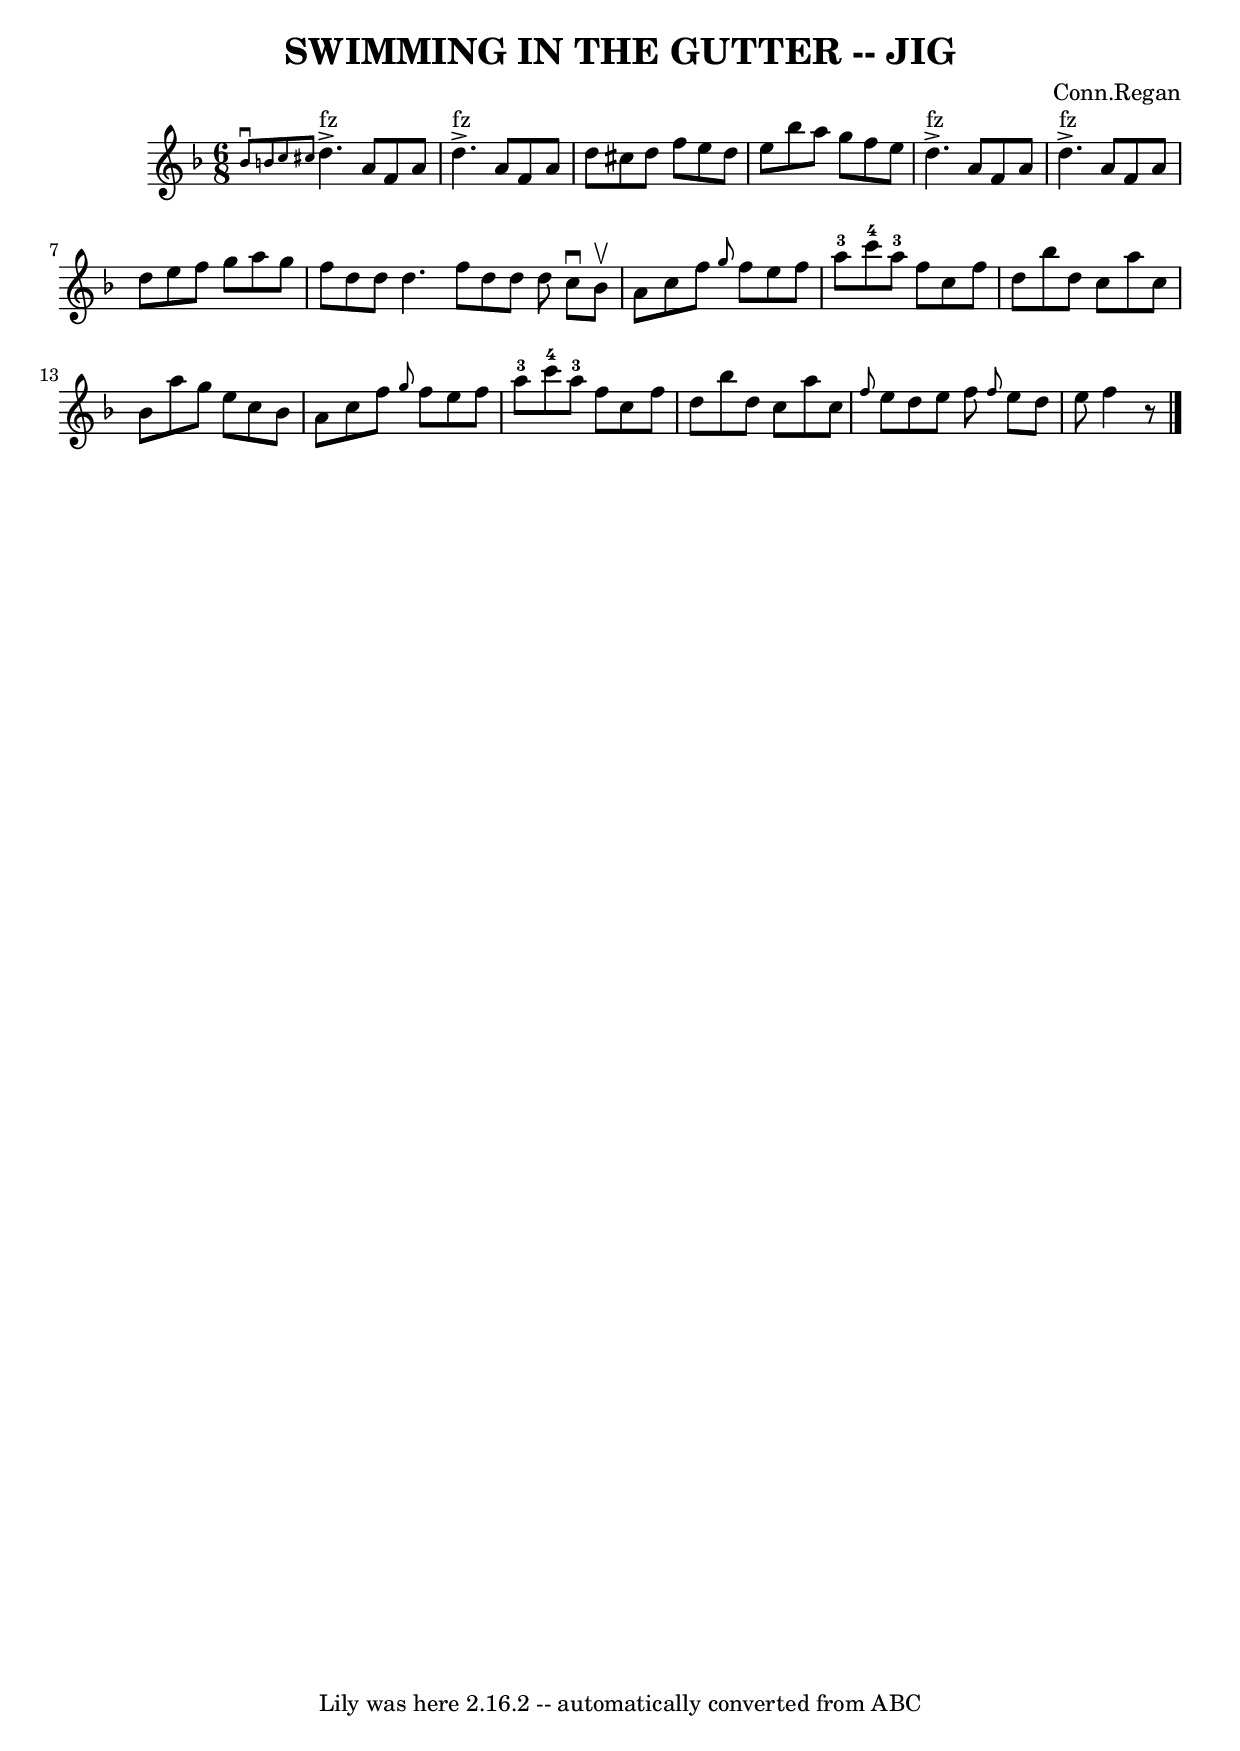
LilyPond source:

\version "2.16.2"
\include "Mammoth.ily"
\header {
  %% book = "Ryan's Mammoth Collection of Fiddle Tunes"
  composer = "Conn.Regan"
  crossRefNumber = "1"
  footnotes = ""
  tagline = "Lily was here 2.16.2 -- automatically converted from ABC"
  title = "SWIMMING IN THE GUTTER -- JIG"

}
voicedefault =  {


  \time 6/8 
  \key d \minor
  \grace { bes'8^\downbow b'8 c''8 cis''8  

	 } d''4.^"fz"^\accent a'8 f'8 a'8    |
  d''4. ^"fz"^\accent a'8 f'8 a'8    |
  d''8 cis''8 d''8 f''8  
  e''8 d''8    |
  e''8 bes''8 a''8 g''8 f''8 e''8     
  |
  d''4.^"fz"^\accent a'8 f'8 a'8    |
  d''4. ^"fz"^\accent a'8 f'8 a'8    |
  d''8 e''8 f''8 g''8    
  a''8 g''8    |
  f''8 d''8 d''8 d''4.    \bar ":|" f''8    
  d''8 d''8 d''8    \bar "|."     \bar "|:" c''8^\downbow bes'8 ^\upbow       |
  a'8 c''8 f''8  \grace { g''8  
			} f''8    
  e''8 f''8    |
  a''8-3 c'''8-4 a''8-3 f''8 c''8  
  f''8    |
  d''8 bes''8 d''8 c''8 a''8 c''8    |
  
  bes'8 a''8 g''8 e''8 c''8 bes'8        |
  a'8 c''8  
  f''8  \grace { g''8  
	       } f''8 e''8 f''8    |
  a''8-3   
  c'''8-4 a''8-3 f''8 c''8 f''8    |
  d''8 bes''8    
  d''8 c''8 a''8 c''8    |
  \grace { f''8  
	 } e''8 d''8    
  e''8 f''8    \bar ":|" \grace { f''8  
				} e''8 d''8 e''8 f''4    
  r8   \bar "|."   

}

\score{
  <<

    \context Staff="default"
    {
      \voicedefault 
      
    }

  >>
  \layout {
    
  }
  \midi {
  }

}
